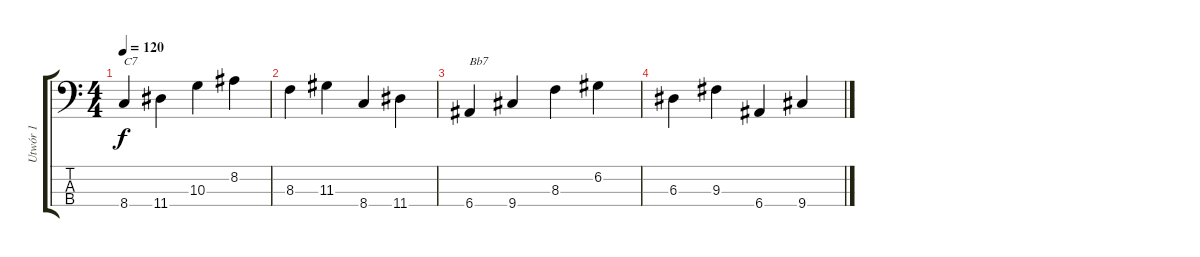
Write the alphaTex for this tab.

\track ("Utwór 1" "Utwór 1") {instrument acousticguitarnylon}
\staff {score tabs}
\tuning (G2 D2 A1 E1) {hide}
\ts (4 4)
\tempo 120
\clef f4
\ks c
8.4.4{txt "C7" dy f instrument acousticguitarnylon} 11.4.4 10.3.4 8.2.4 |
8.3.4 11.3.4 8.4.4 11.4.4 |
6.4.4{txt "Bb7"} 9.4.4 8.3.4 6.2.4 |
6.3.4 9.3.4 6.4.4 9.4.4
